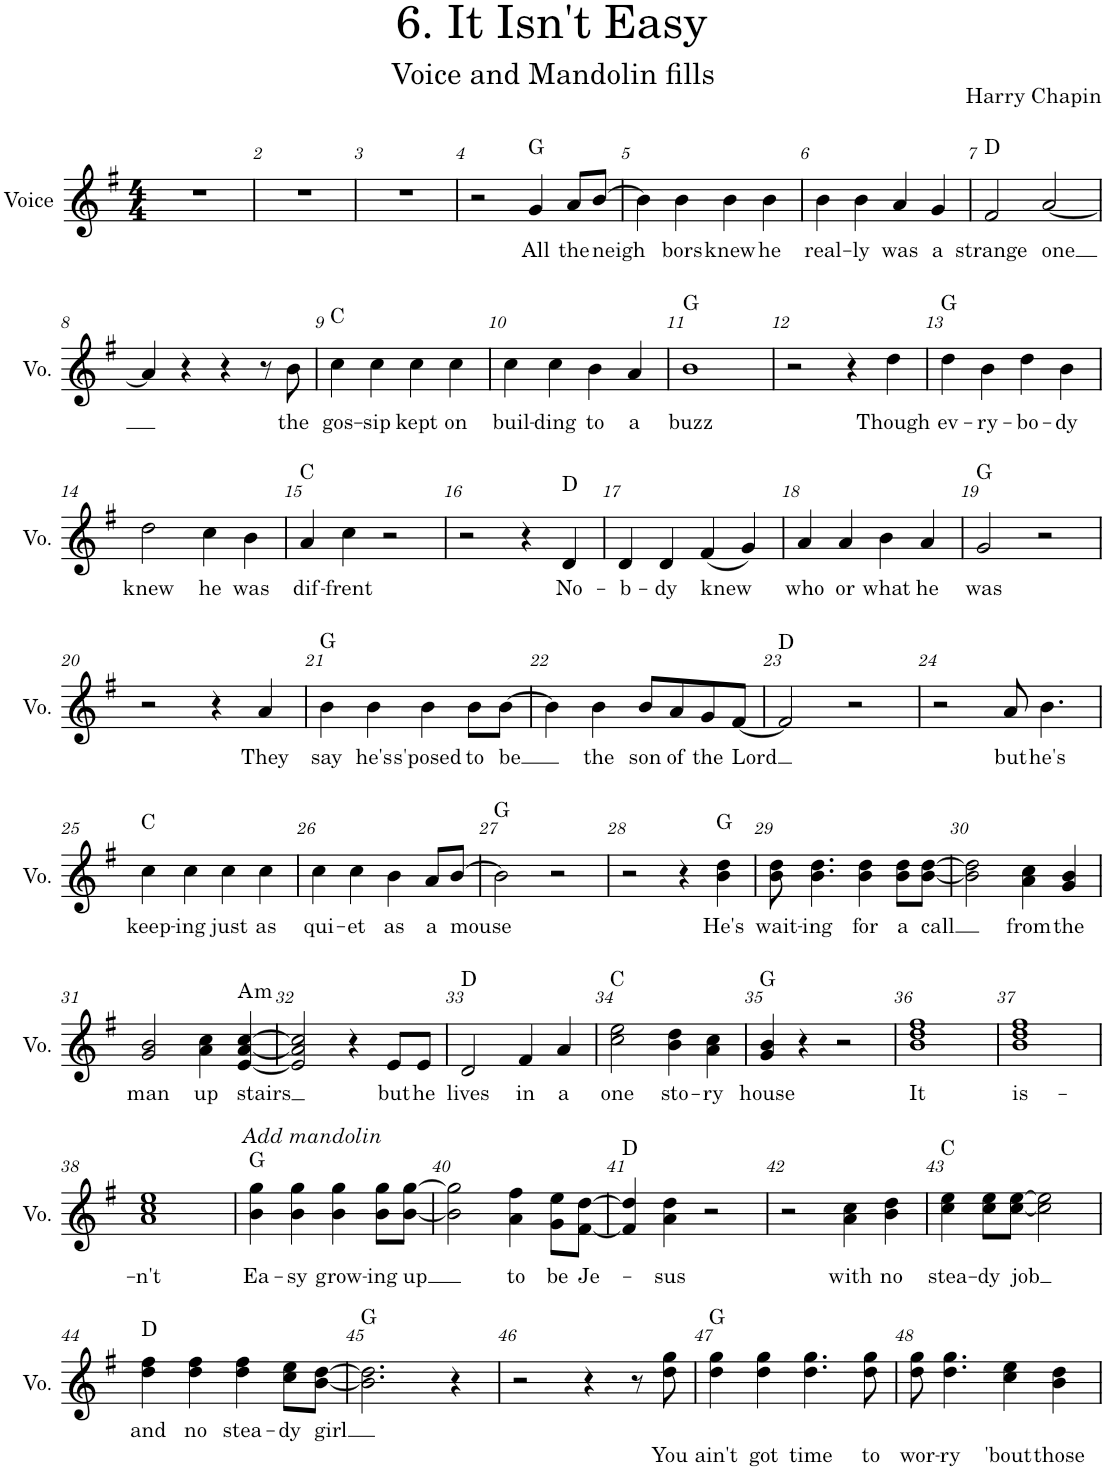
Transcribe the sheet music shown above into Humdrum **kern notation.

**kern	**text	**text	**harte
*part1	*part1	*part1	*part1
*staff1	*staff1	*staff1	*
*I"Voice	*	*	*
*I'Vo.	*	*	*
*clefG2	*	*	*
*k[f#]	*	*	*
*M4/4	*	*	*
=1	=1	=1	=1
1r	.	.	.
=2	=2	=2	=2
1r	.	.	.
=3	=3	=3	=3
1r	.	.	.
=4	=4	=4	=4
2r	.	.	.
!	!LO:LY:b	!	!
4g/	All	.	G:maj
!	!LO:LY:b	!	!
8a/L	the	.	.
!	!LO:LY:b	!	!
[8b/J	-neigh	.	.
=5	=5	=5	=5
4b\]	.	.	.
!	!LO:LY:b	!	!
4b\	bors	.	.
!	!LO:LY:b	!	!
4b\	knew	.	.
!	!LO:LY:b	!	!
4b\	he	.	.
=6	=6	=6	=6
!	!LO:LY:b	!	!
4b\	real-	.	.
!	!LO:LY:b	!	!
4b\	-ly	.	.
!	!LO:LY:b	!	!
4a/	was	.	.
!	!LO:LY:b	!	!
4g/	a	.	.
=7	=7	=7	=7
!	!LO:LY:b	!	!
2f#/	strange	.	D:maj
!	!LO:LY:b	!	!
[2a/	one	.	.
!!LO:LB:g=z
=8	=8	=8	=8
4a/]	.	.	.
4r	.	.	.
4r	.	.	.
8r	.	.	.
!	!LO:LY:b	!	!
8b\	the	.	.
=9	=9	=9	=9
!	!LO:LY:b	!	!
4cc\	gos-	.	C:maj
!	!LO:LY:b	!	!
4cc\	-sip	.	.
!	!LO:LY:b	!	!
4cc\	kept	.	.
!	!LO:LY:b	!	!
4cc\	on	.	.
=10	=10	=10	=10
!	!LO:LY:b	!	!
4cc\	buil-	.	.
!	!LO:LY:b	!	!
4cc\	-ding	.	.
!	!LO:LY:b	!	!
4b\	to	.	.
!	!LO:LY:b	!	!
4a/	a	.	.
=11	=11	=11	=11
!	!LO:LY:b	!	!
1b	buzz	.	G:maj
=12	=12	=12	=12
2r	.	.	.
4r	.	.	.
!	!LO:LY:b	!	!
4dd\	Though	.	.
=13	=13	=13	=13
!	!LO:LY:b	!	!
4dd\	ev-	.	G:maj
!	!LO:LY:b	!	!
4b\	-ry-	.	.
!	!LO:LY:b	!	!
4dd\	-bo-	.	.
!	!LO:LY:b	!	!
4b\	-dy	.	.
!!LO:LB:g=z
=14	=14	=14	=14
!	!LO:LY:b	!	!
2dd\	knew	.	.
!	!LO:LY:b	!	!
4cc\	he	.	.
!	!LO:LY:b	!	!
4b\	was	.	.
=15	=15	=15	=15
!	!LO:LY:b	!	!
4a/	dif-	.	C:maj
!	!LO:LY:b	!	!
4cc\	-frent	.	.
2r	.	.	.
=16	=16	=16	=16
2r	.	.	.
4r	.	.	.
!	!LO:LY:b	!	!
4d/	No-	.	D:maj
=17	=17	=17	=17
!	!LO:LY:b	!	!
4d/	-b-	.	.
!	!LO:LY:b	!	!
4d/	-dy	.	.
!	!LO:LY:b	!	!
(4f#/	knew	.	.
4g/)	.	.	.
=18	=18	=18	=18
!	!LO:LY:b	!	!
4a/	who	.	.
!	!LO:LY:b	!	!
4a/	or	.	.
!	!LO:LY:b	!	!
4b\	what	.	.
!	!LO:LY:b	!	!
4a/	he	.	.
=19	=19	=19	=19
!	!LO:LY:b	!	!
2g/	was	.	G:maj
2r	.	.	.
!!LO:LB:g=z
=20	=20	=20	=20
2r	.	.	.
4r	.	.	.
!	!LO:LY:b	!	!
4a/	They	.	.
=21	=21	=21	=21
!	!LO:LY:b	!	!
4b\	say	.	G:maj
!	!LO:LY:b	!	!
4b\	he's	.	.
!	!LO:LY:b	!	!
4b\	s'posed	.	.
!	!LO:LY:b	!	!
8b\L	to	.	.
!	!LO:LY:b	!	!
[8b\J	be	.	.
=22	=22	=22	=22
4b\]	.	.	.
!	!LO:LY:b	!	!
4b\	the	.	.
!	!LO:LY:b	!	!
8b/L	son	.	.
!	!LO:LY:b	!	!
8a/	of	.	.
!	!LO:LY:b	!	!
8g/	the	.	.
!	!LO:LY:b	!	!
[8f#/J	Lord	.	.
=23	=23	=23	=23
2f#/]	.	.	D:maj
2r	.	.	.
=24	=24	=24	=24
2r	.	.	.
!	!LO:LY:b	!	!
8a/	but	.	.
!	!LO:LY:b	!	!
4.b\	he's	.	.
!!LO:LB:g=z
=25	=25	=25	=25
!	!LO:LY:b	!	!
4cc\	keep-	.	C:maj
!	!LO:LY:b	!	!
4cc\	-ing	.	.
!	!LO:LY:b	!	!
4cc\	just	.	.
!	!LO:LY:b	!	!
4cc\	as	.	.
=26	=26	=26	=26
!	!LO:LY:b	!	!
4cc\	qui-	.	.
!	!LO:LY:b	!	!
4cc\	-et	.	.
!	!LO:LY:b	!	!
4b\	as	.	.
!	!LO:LY:b	!	!
8a/L	a	.	.
!	!LO:LY:b	!	!
[8b/J	mouse	.	.
=27	=27	=27	=27
2b\]	.	.	G:maj
2r	.	.	.
=28	=28	=28	=28
2r	.	.	.
4r	.	.	.
!	!LO:LY:b	!	!
4b\ 4dd\	He's	.	G:maj
=29	=29	=29	=29
!	!LO:LY:b	!	!
8b\ 8dd\	wait-	.	.
!	!LO:LY:b	!	!
4.b\ 4.dd\	-ing	.	.
!	!LO:LY:b	!	!
4b\ 4dd\	for	.	.
!	!LO:LY:b	!	!
8b\ 8dd\L	a	.	.
!	!LO:LY:b	!	!
[8b\ [8dd\J	call	.	.
=30	=30	=30	=30
2b\] 2dd\]	.	.	.
!	!LO:LY:b	!	!
4a\ 4cc\	from	.	.
!	!LO:LY:b	!	!
4g/ 4b/	the	.	.
!!LO:LB:g=z
=31	=31	=31	=31
!	!LO:LY:b	!	!
2g/ 2b/	man	.	.
!	!LO:LY:b	!	!
4a\ 4cc\	up	.	.
!	!LO:LY:b	!	!LO:H:kt=m
[4e/ [4a/ [4cc/	stairs	.	A:min
=32	=32	=32	=32
2e/] 2a/] 2cc/]	.	.	.
4r	.	.	.
!	!LO:LY:b	!	!
8e/L	but	.	.
!	!LO:LY:b	!	!
8e/J	he	.	.
=33	=33	=33	=33
!	!LO:LY:b	!	!
2d/	lives	.	D:maj
!	!LO:LY:b	!	!
4f#/	in	.	.
!	!LO:LY:b	!	!
4a/	a	.	.
=34	=34	=34	=34
!	!LO:LY:b	!	!
2cc\ 2ee\	one	.	C:maj
!	!LO:LY:b	!	!
4b\ 4dd\	sto-	.	.
!	!LO:LY:b	!	!
4a\ 4cc\	-ry	.	.
=35	=35	=35	=35
!	!LO:LY:b	!	!
4g/ 4b/	house	.	G:maj
4r	.	.	.
2r	.	.	.
=36	=36	=36	=36
!	!LO:LY:b	!	!
1b 1dd 1ff#	It	.	.
=37	=37	=37	=37
!	!LO:LY:b	!	!
1b 1dd 1ff#	is-	.	.
!!LO:LB:g=z
=38	=38	=38	=38
!	!LO:LY:b	!	!
1a 1cc 1ee	-n't	.	.
=39	=39	=39	=39
!LO:TX:a:i:t=Add mandolin	!	!	!
!	!LO:LY:b	!	!
4b\ 4gg\	Ea-	.	G:maj
!	!LO:LY:b	!	!
4b\ 4gg\	-sy	.	.
!	!LO:LY:b	!	!
4b\ 4gg\	grow-	.	.
!	!LO:LY:b	!	!
8b\ 8gg\L	-ing	.	.
!	!LO:LY:b	!	!
[8b\ [8gg\J	up	.	.
=40	=40	=40	=40
2b\] 2gg\]	.	.	.
!	!LO:LY:b	!	!
4a\ 4ff#\	to	.	.
!	!LO:LY:b	!	!
8g\ 8ee\L	be	.	.
!	!LO:LY:b	!	!
[8f#\ [8dd\J	Je-	.	.
=41	=41	=41	=41
4f#/] 4dd/]	.	.	D:maj
!	!LO:LY:b	!	!
4a\ 4dd\	-sus	.	.
2r	.	.	.
=42	=42	=42	=42
2r	.	.	.
!	!LO:LY:b	!	!
4a\ 4cc\	with	.	.
!	!LO:LY:b	!	!
4b\ 4dd\	no	.	.
=43	=43	=43	=43
!	!LO:LY:b	!	!
4cc\ 4ee\	stea-	.	C:maj
!	!LO:LY:b	!	!
8cc\ 8ee\L	-dy	.	.
!	!LO:LY:b	!	!
[8cc\ [8ee\J	job	.	.
2cc\] 2ee\]	.	.	.
!!LO:LB:g=z
=44	=44	=44	=44
!	!LO:LY:b	!	!
4dd\ 4ff#\	and	.	D:maj
!	!LO:LY:b	!	!
4dd\ 4ff#\	no	.	.
!	!LO:LY:b	!	!
4dd\ 4ff#\	stea-	.	.
!	!LO:LY:b	!	!
8cc\ 8ee\L	-dy	.	.
!	!LO:LY:b	!	!
[8b\ [8dd\J	girl	.	.
=45	=45	=45	=45
2.b\] 2.dd\]	.	.	G:maj
4r	.	.	.
=46	=46	=46	=46
2r	.	.	.
4r	.	.	.
8r	.	.	.
!	!	!LO:LY:b	!
8dd\ 8gg\	.	You	.
=47	=47	=47	=47
!	!	!LO:LY:b	!
4dd\ 4gg\	.	ain't	G:maj
!	!	!LO:LY:b	!
4dd\ 4gg\	.	got	.
!	!	!LO:LY:b	!
4.dd\ 4.gg\	.	time	.
!	!	!LO:LY:b	!
8dd\ 8gg\	.	to	.
=48	=48	=48	=48
!	!	!LO:LY:b	!
8dd\ 8gg\	.	wor-	.
!	!	!LO:LY:b	!
4.dd\ 4.gg\	.	-ry	.
!	!	!LO:LY:b	!
4cc\ 4ee\	.	'bout	.
!	!	!LO:LY:b	!
4b\ 4dd\	.	those	.
=	=	=	=
*-	*-	*-	*-
